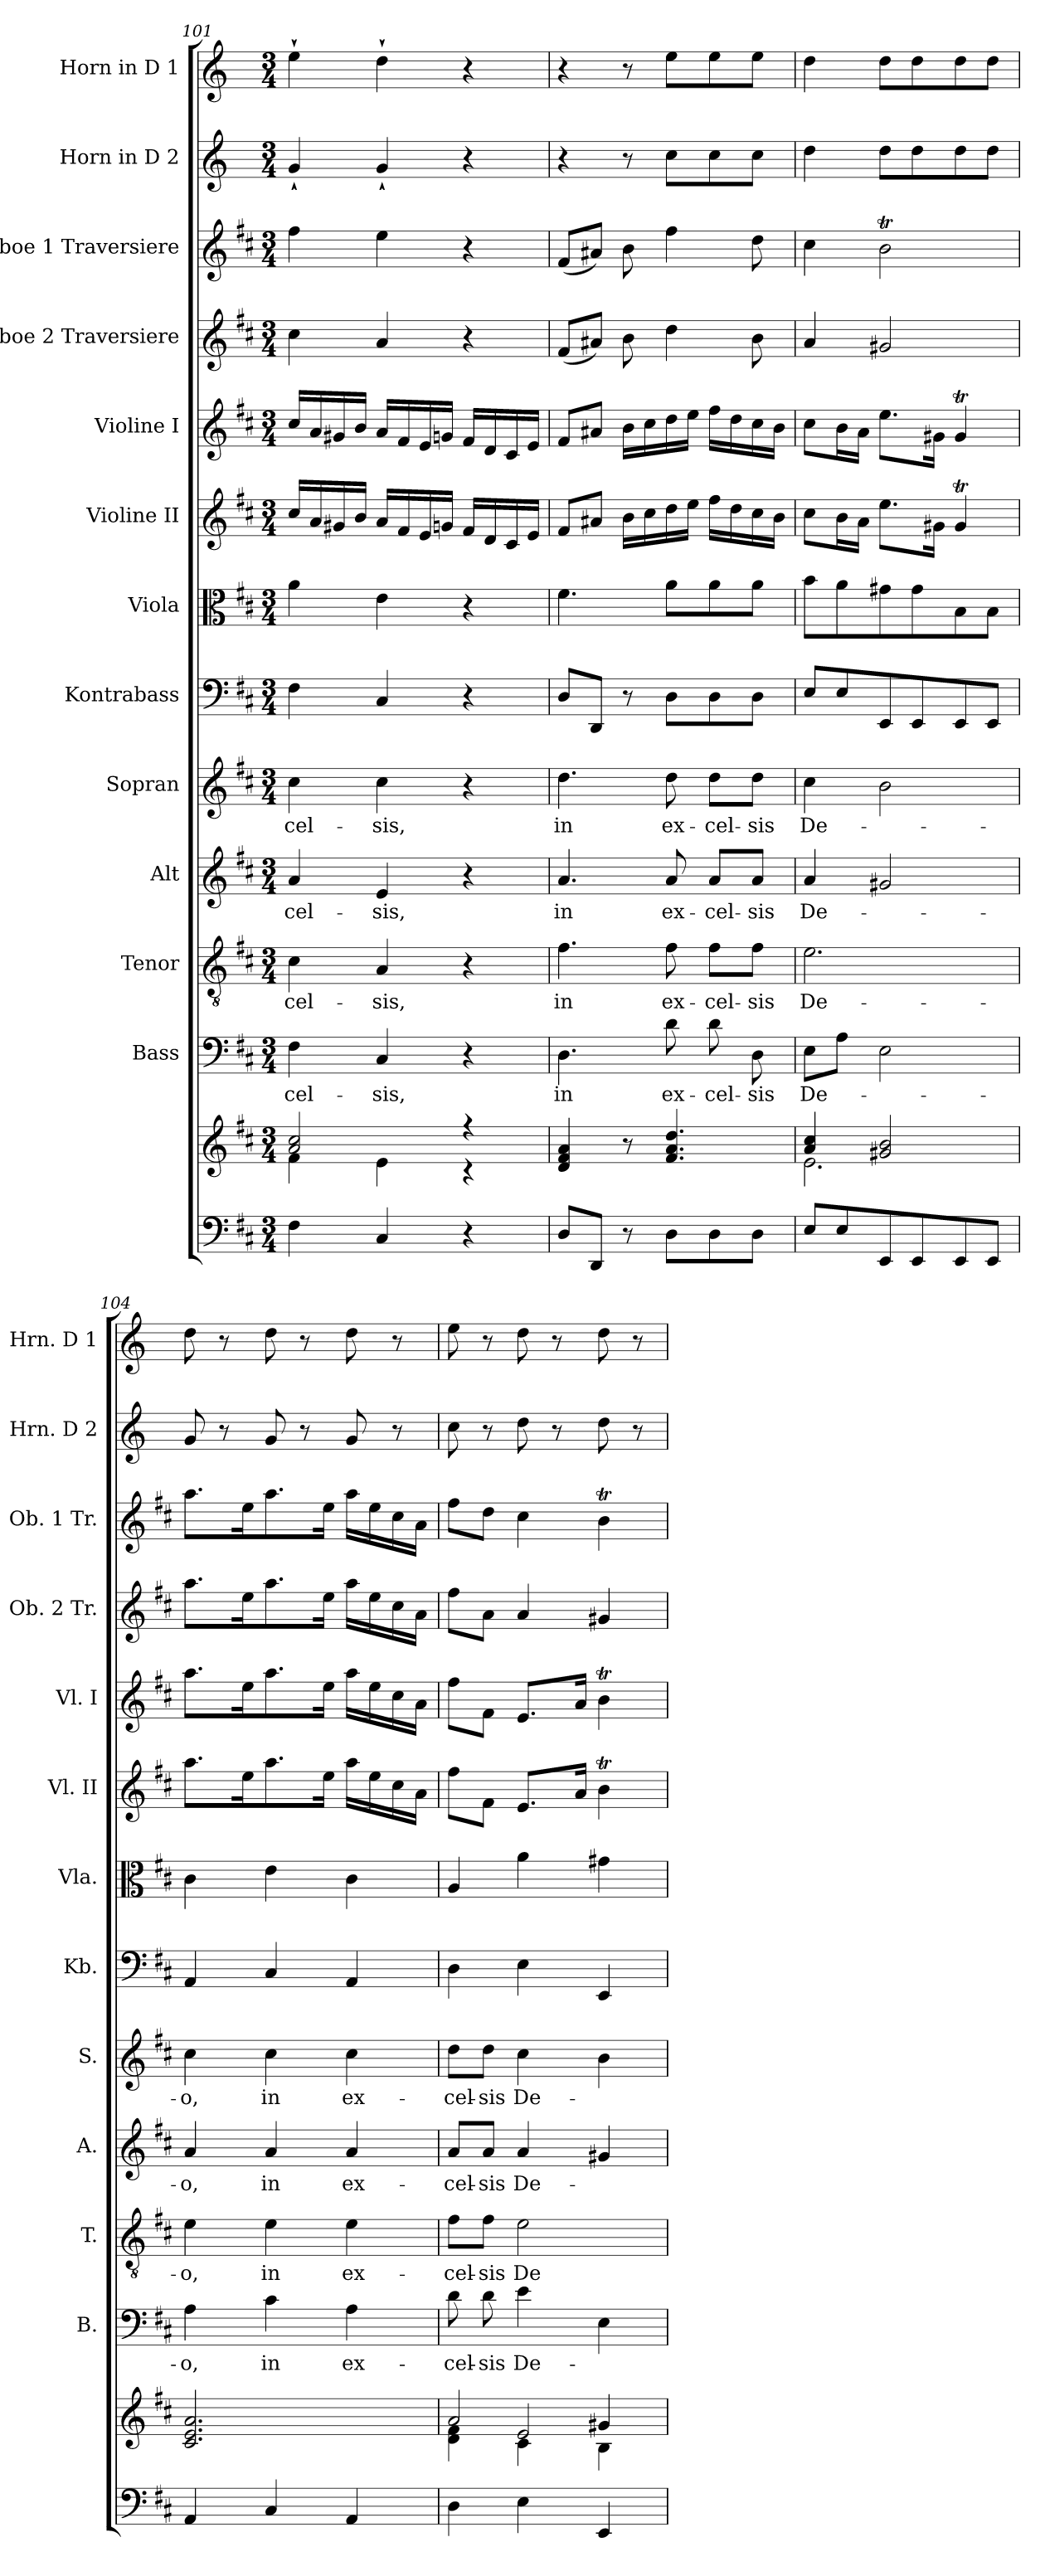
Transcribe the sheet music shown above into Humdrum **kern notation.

**kern	**kern	**kern	**text	**kern	**text	**kern	**text	**kern	**text	**kern	**kern	**kern	**kern	**kern	**kern	**kern	**kern
*part13	*part13	*part12	*part12	*part11	*part11	*part10	*part10	*part9	*part9	*part8	*part7	*part6	*part5	*part4	*part3	*part2	*part1
*staff14	*staff13	*staff12	*staff12	*staff11	*staff11	*staff10	*staff10	*staff9	*staff9	*staff8	*staff7	*staff6	*staff5	*staff4	*staff3	*staff2	*staff1
*	*	*I"Bass	*	*I"Tenor	*	*I"Alt	*	*I"Sopran	*	*I"Kontrabass	*I"Viola	*I"Violine II	*I"Violine I	*I"Oboe 2 Traversiere	*I"Oboe 1 Traversiere	*I"Horn in D 2	*I"Horn in D 1
*	*	*I'B.	*	*I'T.	*	*I'A.	*	*I'S.	*	*I'Kb.	*I'Vla.	*I'Vl. II	*I'Vl. I	*I'Ob. 2 Tr.	*I'Ob. 1 Tr.	*I'Hrn. D 2	*I'Hrn. D 1
*clefF4	*clefG2	*clefF4	*	*clefGv2	*	*clefG2	*	*clefG2	*	*clefF4	*clefC3	*clefG2	*clefG2	*clefG2	*clefG2	*clefG2	*clefG2
*	*	*	*	*	*	*	*	*	*	*ITrd7c12	*	*	*	*	*	*ITrd6c10	*ITrd6c10
*k[f#c#]	*k[f#c#]	*k[f#c#]	*	*k[f#c#]	*	*k[f#c#]	*	*k[f#c#]	*	*k[f#c#]	*k[f#c#]	*k[f#c#]	*k[f#c#]	*k[f#c#]	*k[f#c#]	*k[f#c#]	*k[f#c#]
*D:	*D:	*D:	*	*D:	*	*D:	*	*D:	*	*D:	*D:	*D:	*D:	*D:	*D:	*D:	*D:
*M3/4	*M3/4	*M3/4	*	*M3/4	*	*M3/4	*	*M3/4	*	*M3/4	*M3/4	*M3/4	*M3/4	*M3/4	*M3/4	*M3/4	*M3/4
=101	=101	=101	=101	=101	=101	=101	=101	=101	=101	=101	=101	=101	=101	=101	=101	=101	=101
*	*^	*	*	*	*	*	*	*	*	*	*	*	*	*	*	*	*
!	!	!	!	!LO:LY:b	!	!LO:LY:b	!	!LO:LY:b	!	!LO:LY:b	!	!	!	!	!	!	!	!
4F#\	2a/ 2cc#/	4f#\	4F#\	-cel-	4c#\	-cel-	4a/	-cel-	4cc#\	-cel-	4FF#\	4a\	16cc#/LL	16cc#/LL	4cc#\	4ff#\	4A`</	4f#`>\
.	.	.	.	.	.	.	.	.	.	.	.	.	16a/	16a/	.	.	.	.
.	.	.	.	.	.	.	.	.	.	.	.	.	16g#X/	16g#X/	.	.	.	.
.	.	.	.	.	.	.	.	.	.	.	.	.	16b/JJ	16b/JJ	.	.	.	.
!	!	!	!	!LO:LY:b	!	!LO:LY:b	!	!LO:LY:b	!	!LO:LY:b	!	!	!	!	!	!	!	!
4C#/	.	4e\	4C#/	-sis,	4A/	-sis,	4e/	-sis,	4cc#\	-sis,	4CC#/	4e\	16a/LL	16a/LL	4a/	4ee\	4A`</	4e`>\
.	.	.	.	.	.	.	.	.	.	.	.	.	16f#/	16f#/	.	.	.	.
.	.	.	.	.	.	.	.	.	.	.	.	.	16e/	16e/	.	.	.	.
.	.	.	.	.	.	.	.	.	.	.	.	.	16gn/JJ	16gn/JJ	.	.	.	.
4r	4r	4r	4r	.	4r	.	4r	.	4r	.	4r	4r	16f#/LL	16f#/LL	4r	4r	4r	4r
.	.	.	.	.	.	.	.	.	.	.	.	.	16d/	16d/	.	.	.	.
.	.	.	.	.	.	.	.	.	.	.	.	.	16c#/	16c#/	.	.	.	.
.	.	.	.	.	.	.	.	.	.	.	.	.	16e/JJ	16e/JJ	.	.	.	.
*	*v	*v	*	*	*	*	*	*	*	*	*	*	*	*	*	*	*	*
!!LO:PB:g=z
=102	=102	=102	=102	=102	=102	=102	=102	=102	=102	=102	=102	=102	=102	=102	=102	=102	=102
!	!	!	!LO:LY:b	!	!LO:LY:b	!	!LO:LY:b	!	!LO:LY:b	!	!	!	!	!	!	!	!
8D/L	4d/ 4f#/ 4a/	4.D\	in	4.f#\	in	4.a/	in	4.dd\	in	8DD/L	4.f#\	8f#/L	8f#/L	(<8f#/L	(<8f#/L	4r	4r
8DD/J	.	.	.	.	.	.	.	.	.	8DDD/J	.	8a#X/J	8a#X/J	8a#X/J)	8a#X/J)	.	.
8r	8r	.	.	.	.	.	.	.	.	8r	.	16b\LL	16b\LL	8b\	8b\	8r	8r
.	.	.	.	.	.	.	.	.	.	.	.	16cc#\	16cc#\	.	.	.	.
!	!	!	!LO:LY:b	!	!LO:LY:b	!	!LO:LY:b	!	!LO:LY:b	!	!	!	!	!	!	!	!
8D\L	4.f#/ 4.a/ 4.dd/	8d\	ex-	8f#\	ex-	8a/	ex-	8dd\	ex-	8DD\L	8a\L	16dd\	16dd\	4dd\	4ff#\	8d\L	8f#\L
.	.	.	.	.	.	.	.	.	.	.	.	16ee\JJ	16ee\JJ	.	.	.	.
!	!	!	!LO:LY:b	!	!LO:LY:b	!	!LO:LY:b	!	!LO:LY:b	!	!	!	!	!	!	!	!
8D\	.	8d\	-cel-	8f#\L	-cel-	8a/L	-cel-	8dd\L	-cel-	8DD\	8a\	16ff#\LL	16ff#\LL	.	.	8d\	8f#\
.	.	.	.	.	.	.	.	.	.	.	.	16dd\	16dd\	.	.	.	.
!	!	!	!LO:LY:b	!	!LO:LY:b	!	!LO:LY:b	!	!LO:LY:b	!	!	!	!	!	!	!	!
8D\J	.	8D\	-sis	8f#\J	-sis	8a/J	-sis	8dd\J	-sis	8DD\J	8a\J	16cc#\	16cc#\	8b\	8dd\	8d\J	8f#\J
.	.	.	.	.	.	.	.	.	.	.	.	16b\JJ	16b\JJ	.	.	.	.
=103	=103	=103	=103	=103	=103	=103	=103	=103	=103	=103	=103	=103	=103	=103	=103	=103	=103
*	*^	*	*	*	*	*	*	*	*	*	*	*	*	*	*	*	*
!	!	!	!	!LO:LY:b	!	!LO:LY:b	!	!LO:LY:b	!	!LO:LY:b	!	!	!	!	!	!	!	!
8E/L	4a/ 4cc#/	2.e\	8E\L	De-	2.e\	De-	4a/	De-	4cc#\	De-	8EE/L	8b\L	8cc#\L	8cc#\L	4a/	4cc#\	4e\	4e\
8E/	.	.	8A\J	.	.	.	.	.	.	.	8EE/	8a\	16b\L	16b\L	.	.	.	.
.	.	.	.	.	.	.	.	.	.	.	.	.	16a\JJ	16a\JJ	.	.	.	.
8EE/	2g#X/ 2b/	.	2E\	.	.	.	2g#X/	.	2b\	.	8EEE/	8g#X\	8.ee\L	8.ee\L	2g#X/	2bT\	8e\L	8e\L
8EE/	.	.	.	.	.	.	.	.	.	.	8EEE/	8g#\	.	.	.	.	8e\	8e\
.	.	.	.	.	.	.	.	.	.	.	.	.	16g#X\Jk	16g#X\Jk	.	.	.	.
8EE/	.	.	.	.	.	.	.	.	.	.	8EEE/	8B\	4g#t/	4g#t/	.	.	8e\	8e\
8EE/J	.	.	.	.	.	.	.	.	.	.	8EEE/J	8B\J	.	.	.	.	8e\J	8e\J
*	*v	*v	*	*	*	*	*	*	*	*	*	*	*	*	*	*	*	*
=104	=104	=104	=104	=104	=104	=104	=104	=104	=104	=104	=104	=104	=104	=104	=104	=104	=104
!	!	!	!LO:LY:b	!	!LO:LY:b	!	!LO:LY:b	!	!LO:LY:b	!	!	!	!	!	!	!	!
4AA/	2.c#/ 2.e/ 2.a/	4A\	-o,	4e\	-o,	4a/	-o,	4cc#\	-o,	4AAA/	4c#\	8.aa\L	8.aa\L	8.aa\L	8.aa\L	8A/	8e\
.	.	.	.	.	.	.	.	.	.	.	.	.	.	.	.	8r	8r
.	.	.	.	.	.	.	.	.	.	.	.	16ee\k	16ee\k	16ee\k	16ee\k	.	.
!	!	!	!LO:LY:b	!	!LO:LY:b	!	!LO:LY:b	!	!LO:LY:b	!	!	!	!	!	!	!	!
4C#/	.	4c#\	in	4e\	in	4a/	in	4cc#\	in	4CC#/	4e\	8.aa\	8.aa\	8.aa\	8.aa\	8A/	8e\
.	.	.	.	.	.	.	.	.	.	.	.	.	.	.	.	8r	8r
.	.	.	.	.	.	.	.	.	.	.	.	16ee\Jk	16ee\Jk	16ee\Jk	16ee\Jk	.	.
!	!	!	!LO:LY:b	!	!LO:LY:b	!	!LO:LY:b	!	!LO:LY:b	!	!	!	!	!	!	!	!
4AA/	.	4A\	ex-	4e\	ex-	4a/	ex-	4cc#\	ex-	4AAA/	4c#\	16aa\LL	16aa\LL	16aa\LL	16aa\LL	8A/	8e\
.	.	.	.	.	.	.	.	.	.	.	.	16ee\	16ee\	16ee\	16ee\	.	.
.	.	.	.	.	.	.	.	.	.	.	.	16cc#\	16cc#\	16cc#\	16cc#\	8r	8r
.	.	.	.	.	.	.	.	.	.	.	.	16a\JJ	16a\JJ	16a\JJ	16a\JJ	.	.
=105	=105	=105	=105	=105	=105	=105	=105	=105	=105	=105	=105	=105	=105	=105	=105	=105	=105
*	*^	*	*	*	*	*	*	*	*	*	*	*	*	*	*	*	*
*	*	*^	*	*	*	*	*	*	*	*	*	*	*	*	*	*	*	*
!	!	!	!	!	!LO:LY:b	!	!LO:LY:b	!	!LO:LY:b	!	!LO:LY:b	!	!	!	!	!	!	!	!
4D\	2a/	4d\ 4f#\	4ryy	8d\	-cel-	8f#\L	-cel-	8a/L	-cel-	8dd\L	-cel-	4DD\	4A/	8ff#\L	8ff#\L	8ff#\L	8ff#\L	8d\	8f#\
!	!	!	!	!	!LO:LY:b	!	!LO:LY:b	!	!LO:LY:b	!	!LO:LY:b	!	!	!	!	!	!	!	!
.	.	.	.	8d\	-sis	8f#\J	-sis	8a/J	-sis	8dd\J	-sis	.	.	8f#\J	8f#\J	8a\J	8dd\J	8r	8r
!	!	!	!	!	!LO:LY:b	!	!LO:LY:b	!	!LO:LY:b	!	!LO:LY:b	!	!	!	!	!	!	!	!
4E\	.	4c#\	2e/	4e\	De-	2e\	De-	4a/	De-	4cc#\	De-	4EE\	4a\	8.e/L	8.e/L	4a/	4cc#\	8e\	8e\
.	.	.	.	.	.	.	.	.	.	.	.	.	.	.	.	.	.	8r	8r
.	.	.	.	.	.	.	.	.	.	.	.	.	.	16a/Jk	16a/Jk	.	.	.	.
4EE/	4g#X/	4B\	.	4E\	.	.	.	4g#X/	.	4b\	.	4EEE/	4g#X\	4bT\	4bT\	4g#X/	4bT\	8e\	8e\
.	.	.	.	.	.	.	.	.	.	.	.	.	.	.	.	.	.	8r	8r
*	*v	*v	*v	*	*	*	*	*	*	*	*	*	*	*	*	*	*	*	*
=	=	=	=	=	=	=	=	=	=	=	=	=	=	=	=	=	=
*-	*-	*-	*-	*-	*-	*-	*-	*-	*-	*-	*-	*-	*-	*-	*-	*-	*-
